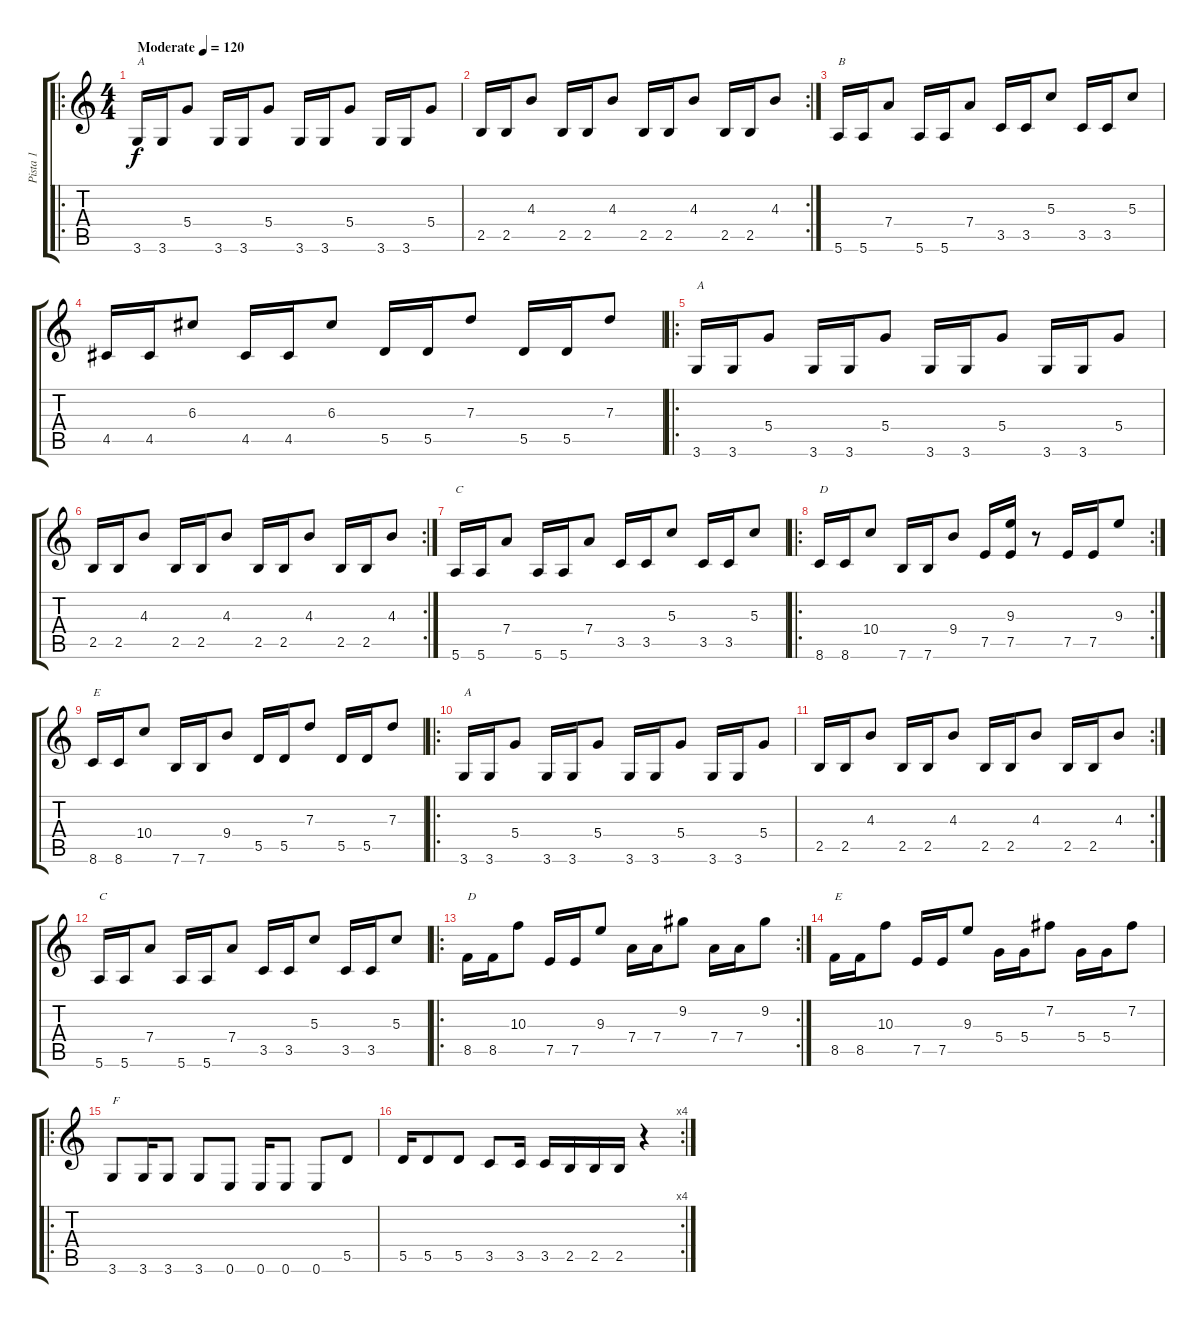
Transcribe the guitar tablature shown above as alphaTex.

\track ("Pista 1" "Pista 1") {instrument acousticguitarsteel}
\staff {score tabs}
\tuning (E4 B3 G3 D3 A2 E2) {hide}
\ro
\ts (4 4)
\tempo (120 "Moderate")
\clef g2
\ks c
3.6.16{txt "A" dy f instrument acousticguitarsteel} 3.6.16 5.4.8 3.6.16 3.6.16 5.4.8 3.6.16 3.6.16 5.4.8 3.6.16 3.6.16 5.4.8 |
\rc 2
2.5.16 2.5.16 4.3.8 2.5.16 2.5.16 4.3.8 2.5.16 2.5.16 4.3.8 2.5.16 2.5.16 4.3.8 |
5.6.16{txt "B"} 5.6.16 7.4.8 5.6.16 5.6.16 7.4.8 3.5.16 3.5.16 5.3.8 3.5.16 3.5.16 5.3.8 |
4.5.16 4.5.16 6.3.8 4.5.16 4.5.16 6.3.8 5.5.16 5.5.16 7.3.8 5.5.16 5.5.16 7.3.8 |
\ro
3.6.16{txt "A"} 3.6.16 5.4.8 3.6.16 3.6.16 5.4.8 3.6.16 3.6.16 5.4.8 3.6.16 3.6.16 5.4.8 |
\rc 2
2.5.16 2.5.16 4.3.8 2.5.16 2.5.16 4.3.8 2.5.16 2.5.16 4.3.8 2.5.16 2.5.16 4.3.8 |
5.6.16{txt "C"} 5.6.16 7.4.8 5.6.16 5.6.16 7.4.8 3.5.16 3.5.16 5.3.8 3.5.16 3.5.16 5.3.8 |
\ro
\rc 2
8.6.16{txt "D"} 8.6.16 10.4.8 7.6.16 7.6.16 9.4.8 7.5.16 (9.3 7.5).16 r.8 7.5.16 7.5.16 9.3.8 |
8.6.16{txt "E"} 8.6.16 10.4.8 7.6.16 7.6.16 9.4.8 5.5.16 5.5.16 7.3.8 5.5.16 5.5.16 7.3.8 |
\ro
3.6.16{txt "A"} 3.6.16 5.4.8 3.6.16 3.6.16 5.4.8 3.6.16 3.6.16 5.4.8 3.6.16 3.6.16 5.4.8 |
\rc 2
2.5.16 2.5.16 4.3.8 2.5.16 2.5.16 4.3.8 2.5.16 2.5.16 4.3.8 2.5.16 2.5.16 4.3.8 |
5.6.16{txt "C"} 5.6.16 7.4.8 5.6.16 5.6.16 7.4.8 3.5.16 3.5.16 5.3.8 3.5.16 3.5.16 5.3.8 |
\ro
\rc 2
8.5.16{txt "D"} 8.5.16 10.3.8 7.5.16 7.5.16 9.3.8 7.4.16 7.4.16 9.2.8 7.4.16 7.4.16 9.2.8 |
8.5.16{txt "E"} 8.5.16 10.3.8 7.5.16 7.5.16 9.3.8 5.4.16 5.4.16 7.2.8 5.4.16 5.4.16 7.2.8 |
\ro
3.6.8{txt "F"} 3.6.16 3.6.8 3.6.8 0.6.8 0.6.16 0.6.8 0.6.8 5.5.8 |
\rc 4
5.5.16 5.5.8 5.5.8 3.5.8 3.5.16 3.5.16 2.5.16 2.5.16 2.5.16 r.4
